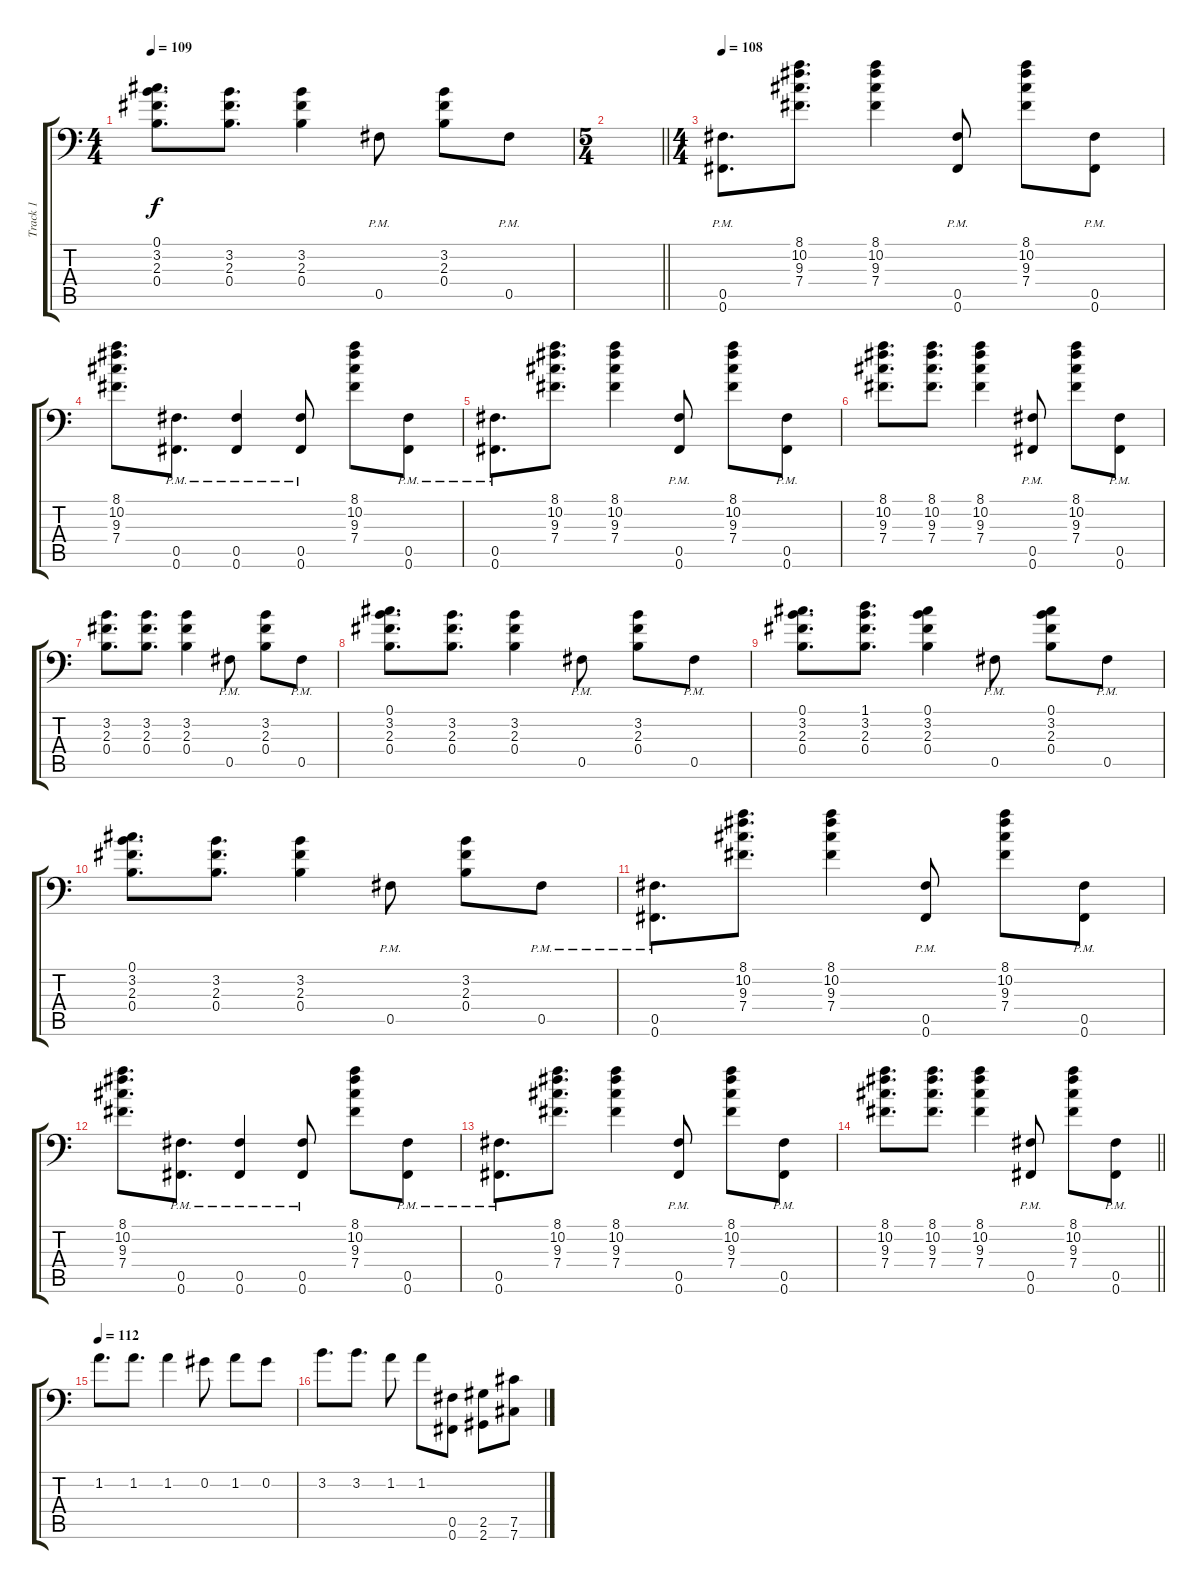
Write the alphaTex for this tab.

\track ("Track 1" "Track 1") {instrument distortionguitar}
\staff {score tabs}
\tuning (Db4 Ab3 E3 B2 Gb2 Gb1) {hide}
\ts (4 4)
\tempo 109
\clef f4
\ks c
(0.1 3.2 2.3 0.4).8{d dy f} (3.2 2.3 0.4).8{d} (3.2 2.3 0.4).4 0.5{pm}.8 (3.2 2.3 0.4).8 0.5{pm}.8 |
\ts (5 4)
\barLineRight lightlight
|
\ts (4 4)
\section ("" "")
\tempo 108
(0.5{pm} 0.6{pm}).8{d} (8.1 10.2 9.3 7.4).8{d} (8.1 10.2 9.3 7.4).4 (0.5{pm} 0.6{pm}).8 (8.1 10.2 9.3 7.4).8 (0.5{pm} 0.6{pm}).8 |
(8.1 10.2 9.3 7.4).8{d} (0.5{pm} 0.6{pm}).8{d} (0.5{pm} 0.6{pm}).4 (0.5{pm} 0.6{pm}).8 (8.1 10.2 9.3 7.4).8 (0.5{pm} 0.6{pm}).8 |
(0.5{pm} 0.6{pm}).8{d} (8.1 10.2 9.3 7.4).8{d} (8.1 10.2 9.3 7.4).4 (0.5{pm} 0.6{pm}).8 (8.1 10.2 9.3 7.4).8 (0.5{pm} 0.6{pm}).8 |
(8.1 10.2 9.3 7.4).8{d} (8.1 10.2 9.3 7.4).8{d} (8.1 10.2 9.3 7.4).4 (0.5{pm} 0.6{pm}).8 (8.1 10.2 9.3 7.4).8 (0.5{pm} 0.6{pm}).8 |
(3.2 2.3 0.4).8{d} (3.2 2.3 0.4).8{d} (3.2 2.3 0.4).4 0.5{pm}.8 (3.2 2.3 0.4).8 0.5{pm}.8 |
(0.1 3.2 2.3 0.4).8{d} (3.2 2.3 0.4).8{d} (3.2 2.3 0.4).4 0.5{pm}.8 (3.2 2.3 0.4).8 0.5{pm}.8 |
(0.1 3.2 2.3 0.4).8{d} (1.1 3.2 2.3 0.4).8{d} (0.1 3.2 2.3 0.4).4 0.5{pm}.8 (0.1 3.2 2.3 0.4).8 0.5{pm}.8 |
(0.1 3.2 2.3 0.4).8{d} (3.2 2.3 0.4).8{d} (3.2 2.3 0.4).4 0.5{pm}.8 (3.2 2.3 0.4).8 0.5{pm}.8 |
(0.5{pm} 0.6{pm}).8{d} (8.1 10.2 9.3 7.4).8{d} (8.1 10.2 9.3 7.4).4 (0.5{pm} 0.6{pm}).8 (8.1 10.2 9.3 7.4).8 (0.5{pm} 0.6{pm}).8 |
(8.1 10.2 9.3 7.4).8{d} (0.5{pm} 0.6{pm}).8{d} (0.5{pm} 0.6{pm}).4 (0.5{pm} 0.6{pm}).8 (8.1 10.2 9.3 7.4).8 (0.5{pm} 0.6{pm}).8 |
(0.5{pm} 0.6{pm}).8{d} (8.1 10.2 9.3 7.4).8{d} (8.1 10.2 9.3 7.4).4 (0.5{pm} 0.6{pm}).8 (8.1 10.2 9.3 7.4).8 (0.5{pm} 0.6{pm}).8 |
\barLineRight lightlight
(8.1 10.2 9.3 7.4).8{d} (8.1 10.2 9.3 7.4).8{d} (8.1 10.2 9.3 7.4).4 (0.5{pm} 0.6{pm}).8 (8.1 10.2 9.3 7.4).8 (0.5{pm} 0.6{pm}).8 |
\section ("" "")
\tempo 112
1.2.8{d} 1.2.8{d} 1.2.4 0.2.8 1.2.8 0.2.8 |
3.2.8{d} 3.2.8{d} 1.2.8 1.2.8 (0.5 0.6).8 (2.5 2.6).8 (7.5 7.6).8
